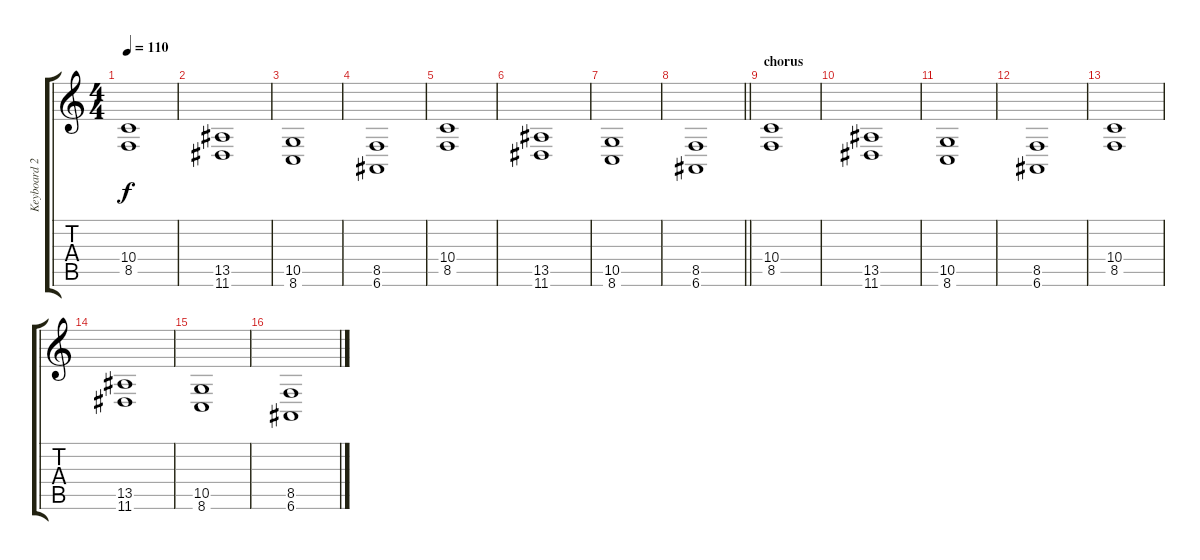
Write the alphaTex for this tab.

\track ("Keyboard 2 (Low)" "Keyboard 2") {instrument stringensemble2}
\staff {score tabs}
\tuning (E4 B3 G3 D3 A2 E2) {hide}
\ts (4 4)
\tempo 110
\clef g2
\ks c
(10.4 8.5).1{dy f} |
(13.5 11.6).1 |
(10.5 8.6).1 |
(8.5 6.6).1 |
(10.4 8.5).1 |
(13.5 11.6).1 |
(10.5 8.6).1 |
\barLineRight lightlight
(8.5 6.6).1 |
\section ("" "chorus")
(10.4 8.5).1 |
(13.5 11.6).1 |
(10.5 8.6).1 |
(8.5 6.6).1 |
(10.4 8.5).1 |
(13.5 11.6).1 |
(10.5 8.6).1 |
(8.5 6.6).1
